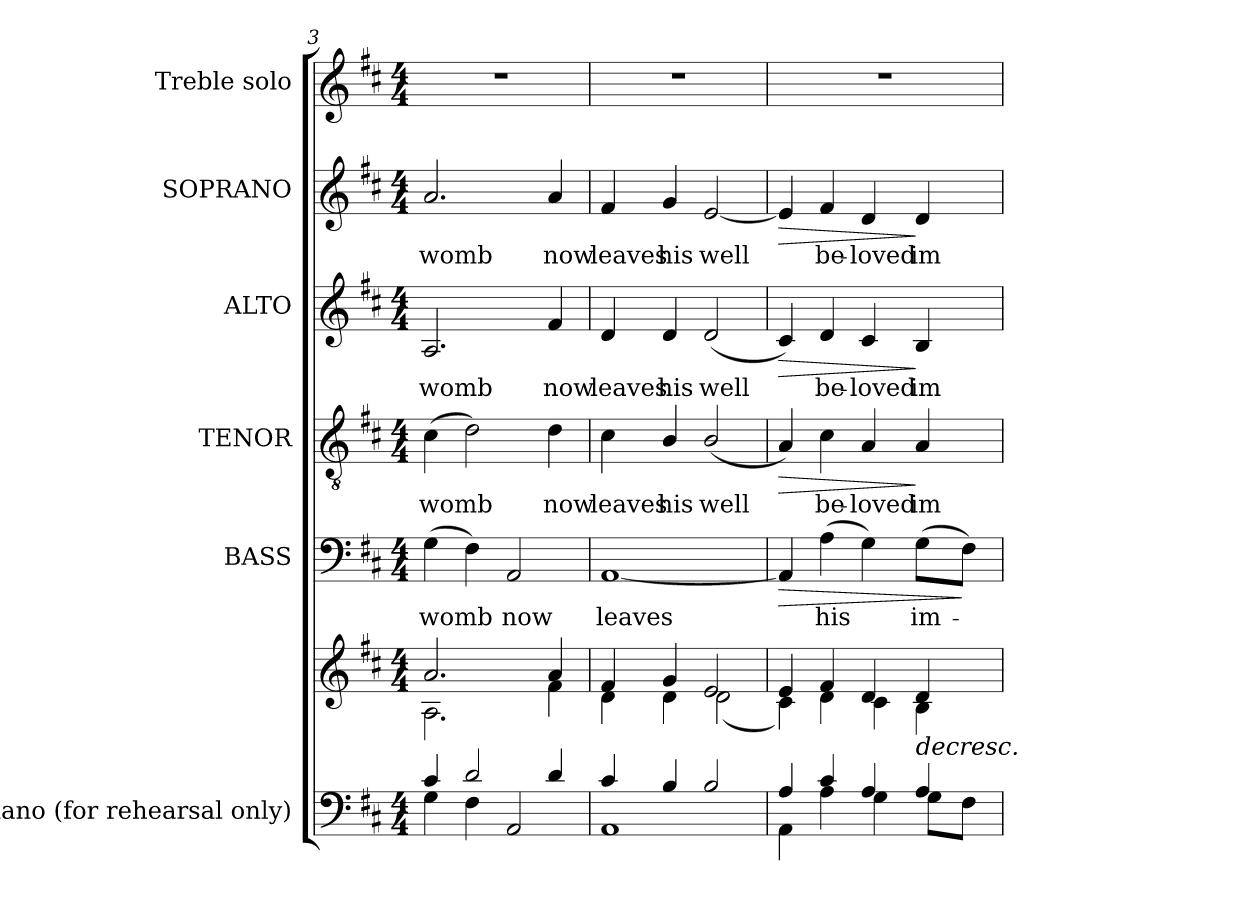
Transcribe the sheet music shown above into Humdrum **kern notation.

**kern	**kern	**dynam	**kern	**text	**dynam	**kern	**text	**dynam	**kern	**text	**dynam	**kern	**text	**dynam	**kern
*part6	*part6	*part6	*part5	*part5	*part5	*part4	*part4	*part4	*part3	*part3	*part3	*part2	*part2	*part2	*part1
*staff7	*staff6	*staff6/7	*staff5	*staff5	*staff5	*staff4	*staff4	*staff4	*staff3	*staff3	*staff3	*staff2	*staff2	*staff2	*staff1
*I"Piano  (for rehearsal  only)	*	*	*I"BASS	*	*	*I"TENOR	*	*	*I"ALTO	*	*	*I"SOPRANO	*	*	*I"Treble solo
*I'Pno.	*	*	*I'B.	*	*	*I'T.	*	*	*I'A.	*	*	*I'S.	*	*	*I'Tr.
*clefF4	*clefG2	*	*clefF4	*	*	*clefGv2	*	*	*clefG2	*	*	*clefG2	*	*	*clefG2
*	*	*	*	*	*	*ITrd7c12	*	*	*	*	*	*	*	*	*
*k[f#c#]	*k[f#c#]	*	*k[f#c#]	*	*	*k[f#c#]	*	*	*k[f#c#]	*	*	*k[f#c#]	*	*	*k[f#c#]
*D:	*D:	*	*D:	*	*	*D:	*	*	*D:	*	*	*D:	*	*	*D:
*M4/4	*M4/4	*	*M4/4	*	*	*M4/4	*	*	*M4/4	*	*	*M4/4	*	*	*M4/4
=3	=3	=3	=3	=3	=3	=3	=3	=3	=3	=3	=3	=3	=3	=3	=3
*^	*^	*	*	*	*	*	*	*	*	*	*	*	*	*	*
!	!	!	!	!	!	!LO:LY:b:color=#000000	!	!	!	!	!	!	!	!	!	!	!
!	!	!	!	!	!	!	!	!	!LO:LY:b:color=#000000	!	!	!	!	!	!	!	!
!	!	!	!	!	!	!	!	!	!	!	!	!LO:LY:b:color=#000000	!	!	!	!	!
!	!	!	!	!	!	!	!	!	!	!	!	!	!	!	!LO:LY:b:color=#000000	!	!
4c#i/	4Gi\	2.ai/	2.Ai\	.	(4Gi\	womb	.	(4C#i\	womb	.	2.Ai/	womb	.	2.ai/	womb	.	1r
2di/	4F#i\	.	.	.	4F#i\)	.	.	2Di\)	.	.	.	.	.	.	.	.	.
!	!	!	!	!	!	!LO:LY:b:color=#000000	!	!	!	!	!	!	!	!	!	!	!
.	2AAi/	.	.	.	2AAi/	now	.	.	.	.	.	.	.	.	.	.	.
!	!	!	!	!	!	!	!	!	!LO:LY:b:color=#000000	!	!	!	!	!	!	!	!
!	!	!	!	!	!	!	!	!	!	!	!	!LO:LY:b:color=#000000	!	!	!	!	!
!	!	!	!	!	!	!	!	!	!	!	!	!	!	!	!LO:LY:b:color=#000000	!	!
4di/	.	4ai/	4f#i\	.	.	.	.	4Di\	now	.	4f#i/	now	.	4ai/	now	.	.
=4	=4	=4	=4	=4	=4	=4	=4	=4	=4	=4	=4	=4	=4	=4	=4	=4	=4
!	!	!	!	!	!	!LO:LY:b:color=#000000	!	!	!	!	!	!	!	!	!	!	!
!	!	!	!	!	!	!	!	!	!LO:LY:b:color=#000000	!	!	!	!	!	!	!	!
!	!	!	!	!	!	!	!	!	!	!	!	!LO:LY:b:color=#000000	!	!	!	!	!
!	!	!	!	!	!	!	!	!	!	!	!	!	!	!	!LO:LY:b:color=#000000	!	!
4c#i/	1AAi	4f#i/	4di\	.	[1AAi	leaves	.	4C#i\	leaves	.	4di/	leaves	.	4f#i/	leaves	.	1r
!	!	!	!	!	!	!	!	!	!LO:LY:b:color=#000000	!	!	!	!	!	!	!	!
!	!	!	!	!	!	!	!	!	!	!	!	!LO:LY:b:color=#000000	!	!	!	!	!
!	!	!	!	!	!	!	!	!	!	!	!	!	!	!	!LO:LY:b:color=#000000	!	!
4Bi/	.	4gi/	4di\	.	.	.	.	4BBi/	his	.	4di/	his	.	4gi/	his	.	.
!	!	!	!	!	!	!	!	!	!LO:LY:b:color=#000000	!	!	!	!	!	!	!	!
!	!	!	!	!	!	!	!	!	!	!	!	!LO:LY:b:color=#000000	!	!	!	!	!
!	!	!	!	!	!	!	!	!	!	!	!	!	!	!	!LO:LY:b:color=#000000	!	!
2Bi/	.	2ei/	(2di\	.	.	.	.	(2BBi/	well	.	(2di/	well	.	[2ei/	well	.	.
=5	=5	=5	=5	=5	=5	=5	=5	=5	=5	=5	=5	=5	=5	=5	=5	=5	=5
!	!	!	!	!	!	!	!LO:HP:b	!	!	!LO:HP:b	!	!	!LO:HP:b	!	!	!LO:HP:b	!
4Ai/	4AAi\	4ei/	4c#i\)	.	4AAi/]	.	>	4AAi/)	.	>	4c#i/)	.	>	4ei/]	.	>	1r
!	!	!	!	!	!	!LO:LY:b:color=#000000	!	!	!	!	!	!	!	!	!	!	!
!	!	!	!	!	!	!	!	!	!LO:LY:b:color=#000000	!	!	!	!	!	!	!	!
!	!	!	!	!	!	!	!	!	!	!	!	!LO:LY:b:color=#000000	!	!	!	!	!
!	!	!	!	!	!	!	!	!	!	!	!	!	!	!	!LO:LY:b:color=#000000	!	!
4c#i/	4Ai\	4f#i/	4di\	]	(4Ai\	his	.	4C#i\	be-	.	4di/	be-	.	4f#i/	be-	.	.
!	!	!	!	!	!	!	!	!	!LO:LY:b:color=#000000	!	!	!	!	!	!	!	!
!	!	!	!	!	!	!	!	!	!	!	!	!LO:LY:b:color=#000000	!	!	!	!	!
!	!	!	!	!	!	!	!	!	!	!	!	!	!	!	!LO:LY:b:color=#000000	!	!
4Ai/	4Gi\	4di/	4c#i\	.	4Gi\)	.	.	4AAi/	-loved	.	4c#i/	-loved	.	4di/	-loved	.	.
!	!	!	!	!LO:HP:b	!	!	!	!	!	!	!	!	!	!	!	!	!
!	!	!	!	!	!	!LO:LY:b:color=#000000	!	!	!	!	!	!	!	!	!	!	!
!	!	!	!	!	!	!	!	!	!LO:LY:b:color=#000000	!	!	!	!	!	!	!	!
!	!	!	!	!	!	!	!	!	!	!	!	!LO:LY:b:color=#000000	!	!	!	!	!
!	!	!	!	!	!	!	!	!	!	!	!	!	!	!	!LO:LY:b:color=#000000	!	!
4Ai/	8Gi\L	4di/	4Bi\	>	(8Gi\L	im-	.	4AAi/	im-	]	4Bi/	im-	]	4di/	im-	]	.
.	8F#i\J	.	.	.	8F#i\J)	.	]	.	.	.	.	.	.	.	.	.	.
*v	*v	*	*	*	*	*	*	*	*	*	*	*	*	*	*	*	*
*	*v	*v	*	*	*	*	*	*	*	*	*	*	*	*	*	*
=	=	=	=	=	=	=	=	=	=	=	=	=	=	=	=
*-	*-	*-	*-	*-	*-	*-	*-	*-	*-	*-	*-	*-	*-	*-	*-
